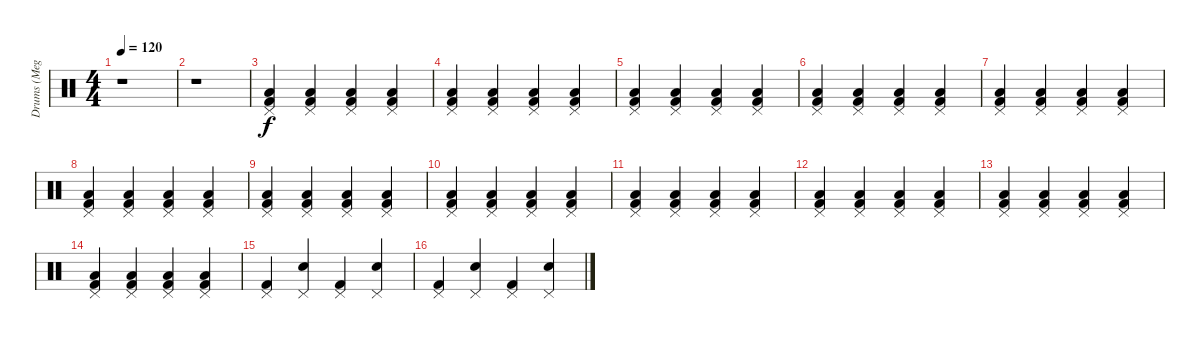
\track ("Drums (Meg White)" "Drums (Meg") {instrument percussion}
\staff {score}
\articulation defaults
\ts (4 4)
\tempo 120
\clef neutral
\ks c
r.1{dy f} |
r.1 |
("Pedal Hi-Hat (hit)" "Low Floor Tom (hit)" "Kick (hit) 2").4 ("Pedal Hi-Hat (hit)" "Low Floor Tom (hit)" "Kick (hit) 2").4 ("Pedal Hi-Hat (hit)" "Low Floor Tom (hit)" "Kick (hit) 2").4 ("Pedal Hi-Hat (hit)" "Low Floor Tom (hit)" "Kick (hit) 2").4 |
("Pedal Hi-Hat (hit)" "Low Floor Tom (hit)" "Kick (hit) 2").4 ("Pedal Hi-Hat (hit)" "Low Floor Tom (hit)" "Kick (hit) 2").4 ("Pedal Hi-Hat (hit)" "Low Floor Tom (hit)" "Kick (hit) 2").4 ("Pedal Hi-Hat (hit)" "Low Floor Tom (hit)" "Kick (hit) 2").4 |
("Pedal Hi-Hat (hit)" "Low Floor Tom (hit)" "Kick (hit) 2").4 ("Pedal Hi-Hat (hit)" "Low Floor Tom (hit)" "Kick (hit) 2").4 ("Pedal Hi-Hat (hit)" "Low Floor Tom (hit)" "Kick (hit) 2").4 ("Pedal Hi-Hat (hit)" "Low Floor Tom (hit)" "Kick (hit) 2").4 |
("Pedal Hi-Hat (hit)" "Low Floor Tom (hit)" "Kick (hit) 2").4 ("Pedal Hi-Hat (hit)" "Low Floor Tom (hit)" "Kick (hit) 2").4 ("Pedal Hi-Hat (hit)" "Low Floor Tom (hit)" "Kick (hit) 2").4 ("Pedal Hi-Hat (hit)" "Low Floor Tom (hit)" "Kick (hit) 2").4 |
("Pedal Hi-Hat (hit)" "Low Floor Tom (hit)" "Kick (hit) 2").4 ("Pedal Hi-Hat (hit)" "Low Floor Tom (hit)" "Kick (hit) 2").4 ("Pedal Hi-Hat (hit)" "Low Floor Tom (hit)" "Kick (hit) 2").4 ("Pedal Hi-Hat (hit)" "Low Floor Tom (hit)" "Kick (hit) 2").4 |
("Pedal Hi-Hat (hit)" "Low Floor Tom (hit)" "Kick (hit) 2").4 ("Pedal Hi-Hat (hit)" "Low Floor Tom (hit)" "Kick (hit) 2").4 ("Pedal Hi-Hat (hit)" "Low Floor Tom (hit)" "Kick (hit) 2").4 ("Pedal Hi-Hat (hit)" "Low Floor Tom (hit)" "Kick (hit) 2").4 |
("Pedal Hi-Hat (hit)" "Low Floor Tom (hit)" "Kick (hit) 2").4 ("Pedal Hi-Hat (hit)" "Low Floor Tom (hit)" "Kick (hit) 2").4 ("Pedal Hi-Hat (hit)" "Low Floor Tom (hit)" "Kick (hit) 2").4 ("Pedal Hi-Hat (hit)" "Low Floor Tom (hit)" "Kick (hit) 2").4 |
("Pedal Hi-Hat (hit)" "Low Floor Tom (hit)" "Kick (hit) 2").4 ("Pedal Hi-Hat (hit)" "Low Floor Tom (hit)" "Kick (hit) 2").4 ("Pedal Hi-Hat (hit)" "Low Floor Tom (hit)" "Kick (hit) 2").4 ("Pedal Hi-Hat (hit)" "Low Floor Tom (hit)" "Kick (hit) 2").4 |
("Pedal Hi-Hat (hit)" "Low Floor Tom (hit)" "Kick (hit) 2").4 ("Pedal Hi-Hat (hit)" "Low Floor Tom (hit)" "Kick (hit) 2").4 ("Pedal Hi-Hat (hit)" "Low Floor Tom (hit)" "Kick (hit) 2").4 ("Pedal Hi-Hat (hit)" "Low Floor Tom (hit)" "Kick (hit) 2").4 |
("Pedal Hi-Hat (hit)" "Low Floor Tom (hit)" "Kick (hit) 2").4 ("Pedal Hi-Hat (hit)" "Low Floor Tom (hit)" "Kick (hit) 2").4 ("Pedal Hi-Hat (hit)" "Low Floor Tom (hit)" "Kick (hit) 2").4 ("Pedal Hi-Hat (hit)" "Low Floor Tom (hit)" "Kick (hit) 2").4 |
("Pedal Hi-Hat (hit)" "Low Floor Tom (hit)" "Kick (hit) 2").4 ("Pedal Hi-Hat (hit)" "Low Floor Tom (hit)" "Kick (hit) 2").4 ("Pedal Hi-Hat (hit)" "Low Floor Tom (hit)" "Kick (hit) 2").4 ("Pedal Hi-Hat (hit)" "Low Floor Tom (hit)" "Kick (hit) 2").4 |
("Pedal Hi-Hat (hit)" "Low Floor Tom (hit)" "Kick (hit) 2").4 ("Pedal Hi-Hat (hit)" "Low Floor Tom (hit)" "Kick (hit) 2").4 ("Pedal Hi-Hat (hit)" "Low Floor Tom (hit)" "Kick (hit) 2").4 ("Pedal Hi-Hat (hit)" "Low Floor Tom (hit)" "Kick (hit) 2").4 |
("Pedal Hi-Hat (hit)" "Kick (hit) 2").4 ("Pedal Hi-Hat (hit)" "Snare (hit) 2").4 ("Pedal Hi-Hat (hit)" "Kick (hit) 2").4 ("Pedal Hi-Hat (hit)" "Snare (hit) 2").4 |
("Pedal Hi-Hat (hit)" "Kick (hit) 2").4 ("Pedal Hi-Hat (hit)" "Snare (hit) 2").4 ("Pedal Hi-Hat (hit)" "Kick (hit) 2").4 ("Pedal Hi-Hat (hit)" "Snare (hit) 2").4
